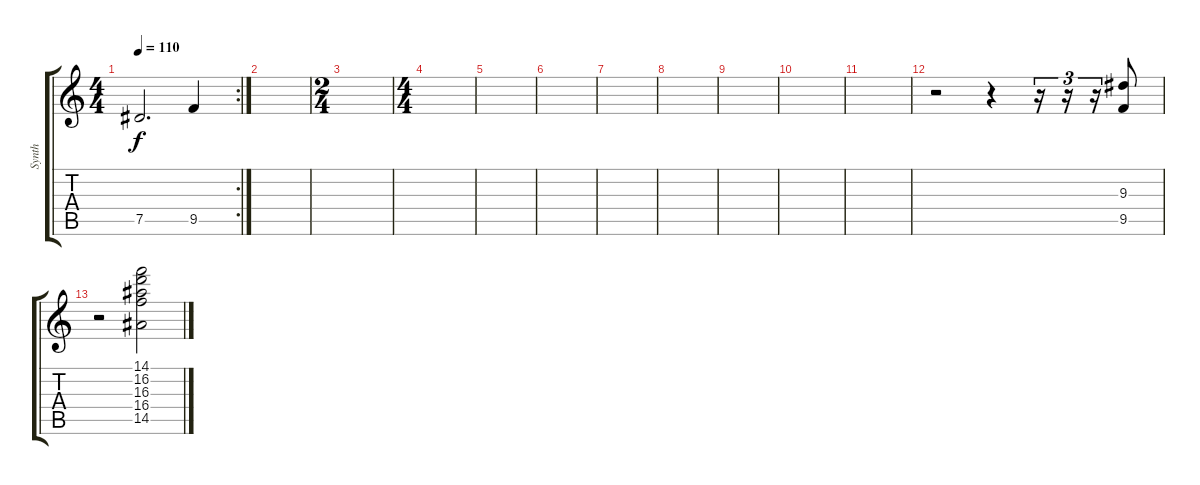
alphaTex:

\track ("Synth" "Synth") {instrument pad7halo}
\staff {score tabs}
\tuning (Eb5 Bb4 Gb4 Db4 Ab3 Eb3) {hide}
\rc 2
\ts (4 4)
\tempo 110
\clef g2
\ks c
7.5.2{d dy f} 9.5.4 |
|
\ts (2 4)
|
\ts (4 4)
|
|
|
|
|
|
|
|
r.2 r.4 r.16{tu (3 2)} r.16{tu (3 2)} r.16{tu (3 2)} (9.3 9.5).8 |
r.2 (14.1 16.2 16.3 16.4 14.5).2
